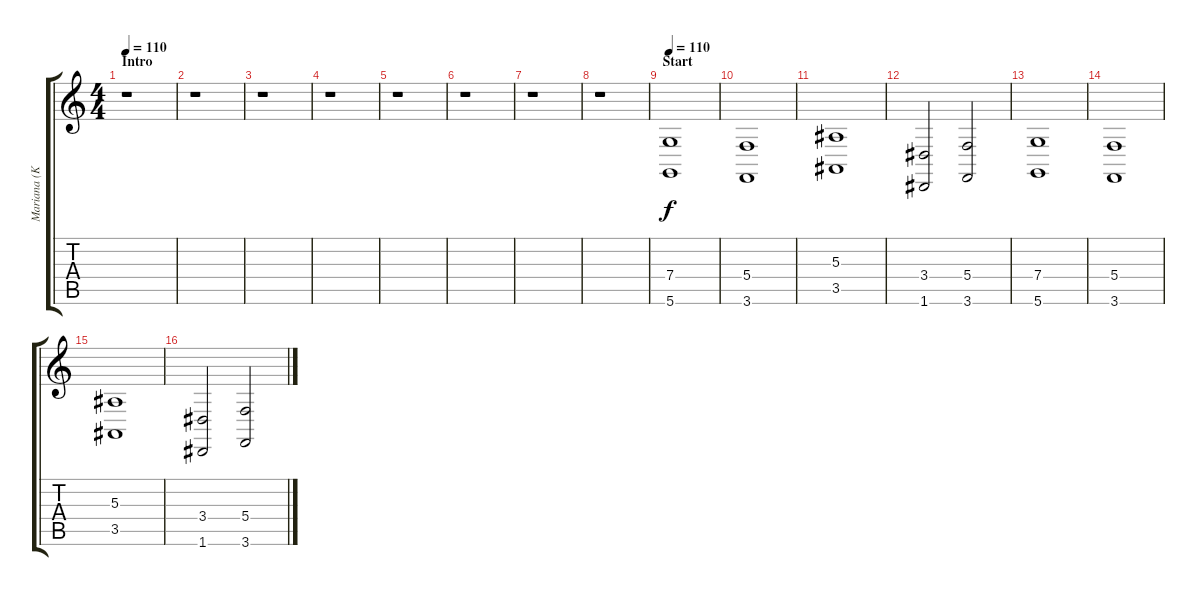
\track ("Mariana (KeybLow)" "Mariana (K") {instrument stringensemble1}
\staff {score tabs}
\tuning (D4 A3 F3 C3 G2 D2) {hide}
\ts (4 4)
\section ("" "Intro")
\tempo 110
\tempo 102
\tempo 110
\clef g2
\ks c
r.1{dy f volume 13 instrument stringensemble1} |
r.1 |
r.1 |
r.1 |
r.1 |
r.1 |
r.1 |
r.1 |
\section ("" "Start")
\tempo 110
(7.4 5.6).1{volume 13 balance 8 instrument stringensemble1} |
(5.4 3.6).1 |
(5.3 3.5).1 |
(3.4 1.6).2 (5.4 3.6).2 |
(7.4 5.6).1 |
(5.4 3.6).1 |
(5.3 3.5).1 |
(3.4 1.6).2 (5.4 3.6).2
